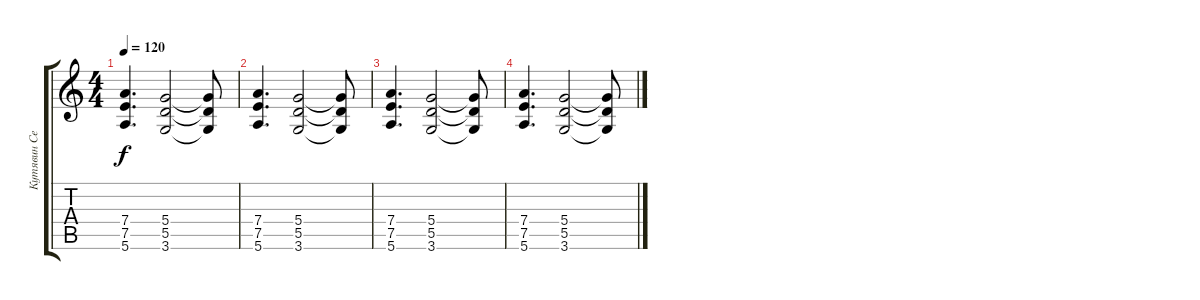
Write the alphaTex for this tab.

\track ("Кутявин Сергей" "Кутявин Се") {instrument acousticguitarsteel}
\staff {score tabs}
\tuning (E4 B3 G3 D3 A2 E2) {hide}
\ts (4 4)
\tempo 120
\clef g2
\ks c
(7.4 7.5 5.6).4{d dy f} (5.4 5.5 3.6).2 (5.4{t} 5.5{t} 3.6{t}).8 |
(7.4 7.5 5.6).4{d} (5.4 5.5 3.6).2 (5.4{t} 5.5{t} 3.6{t}).8 |
(7.4 7.5 5.6).4{d} (5.4 5.5 3.6).2 (5.4{t} 5.5{t} 3.6{t}).8 |
(7.4 7.5 5.6).4{d} (5.4 5.5 3.6).2 (5.4{t} 5.5{t} 3.6{t}).8
